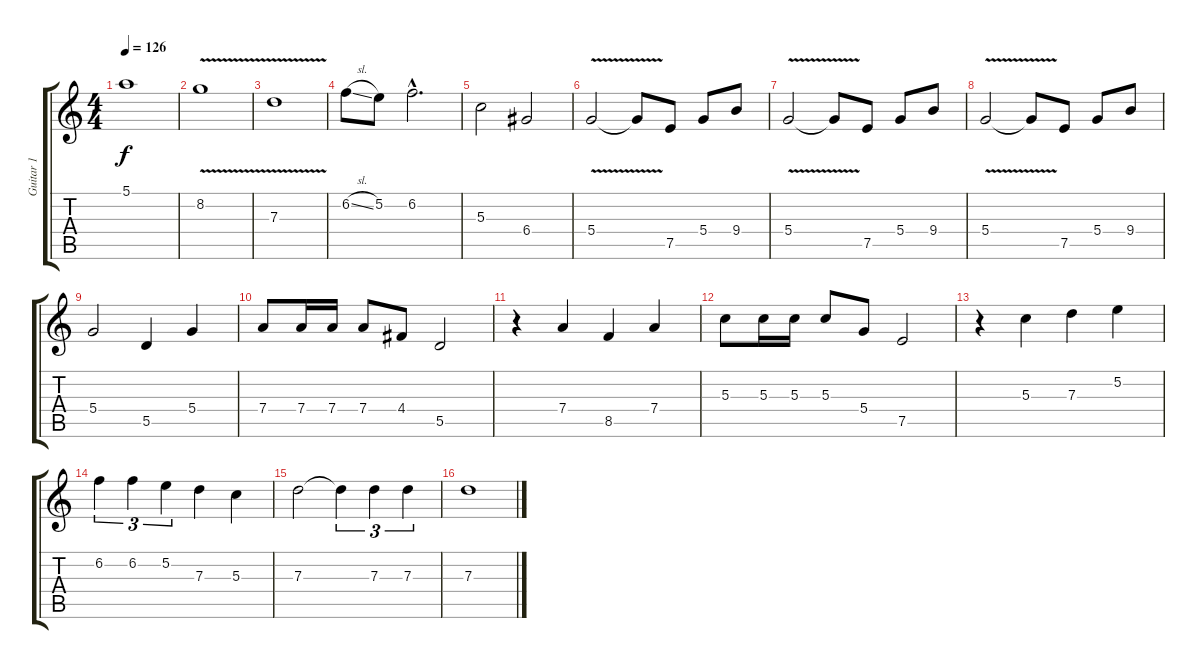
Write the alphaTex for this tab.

\track ("Guitar 1" "Guitar 1") {instrument electricguitarclean}
\staff {score tabs}
\tuning (E4 B3 G3 D3 A2 E2) {hide}
\ts (4 4)
\tempo 126
\clef g2
\ks c
5.1.1{dy f} |
8.2{v}.1 |
7.3{v}.1 |
6.2{sl}.8 5.2.8 6.2{hac}.2{d} |
5.3.2 6.4.2 |
5.4{v}.2 5.4{t}.8 7.5.8 5.4.8 9.4.8 |
5.4{v}.2 5.4{t}.8 7.5.8 5.4.8 9.4.8 |
5.4{v}.2 5.4{t}.8 7.5.8 5.4.8 9.4.8 |
5.4.2 5.5.4 5.4.4 |
7.4.8 7.4.16 7.4.16 7.4.8 4.4.8 5.5.2 |
r.4 7.4.4 8.5.4 7.4.4 |
5.3.8 5.3.16 5.3.16 5.3.8 5.4.8 7.5.2 |
r.4 5.3.4 7.3.4 5.2.4 |
6.2.4{tu (3 2)} 6.2.4{tu (3 2)} 5.2.4{tu (3 2)} 7.3.4 5.3.4 |
7.3.2 7.3{t}.4{tu (3 2)} 7.3.4{tu (3 2)} 7.3.4{tu (3 2)} |
7.3.1
